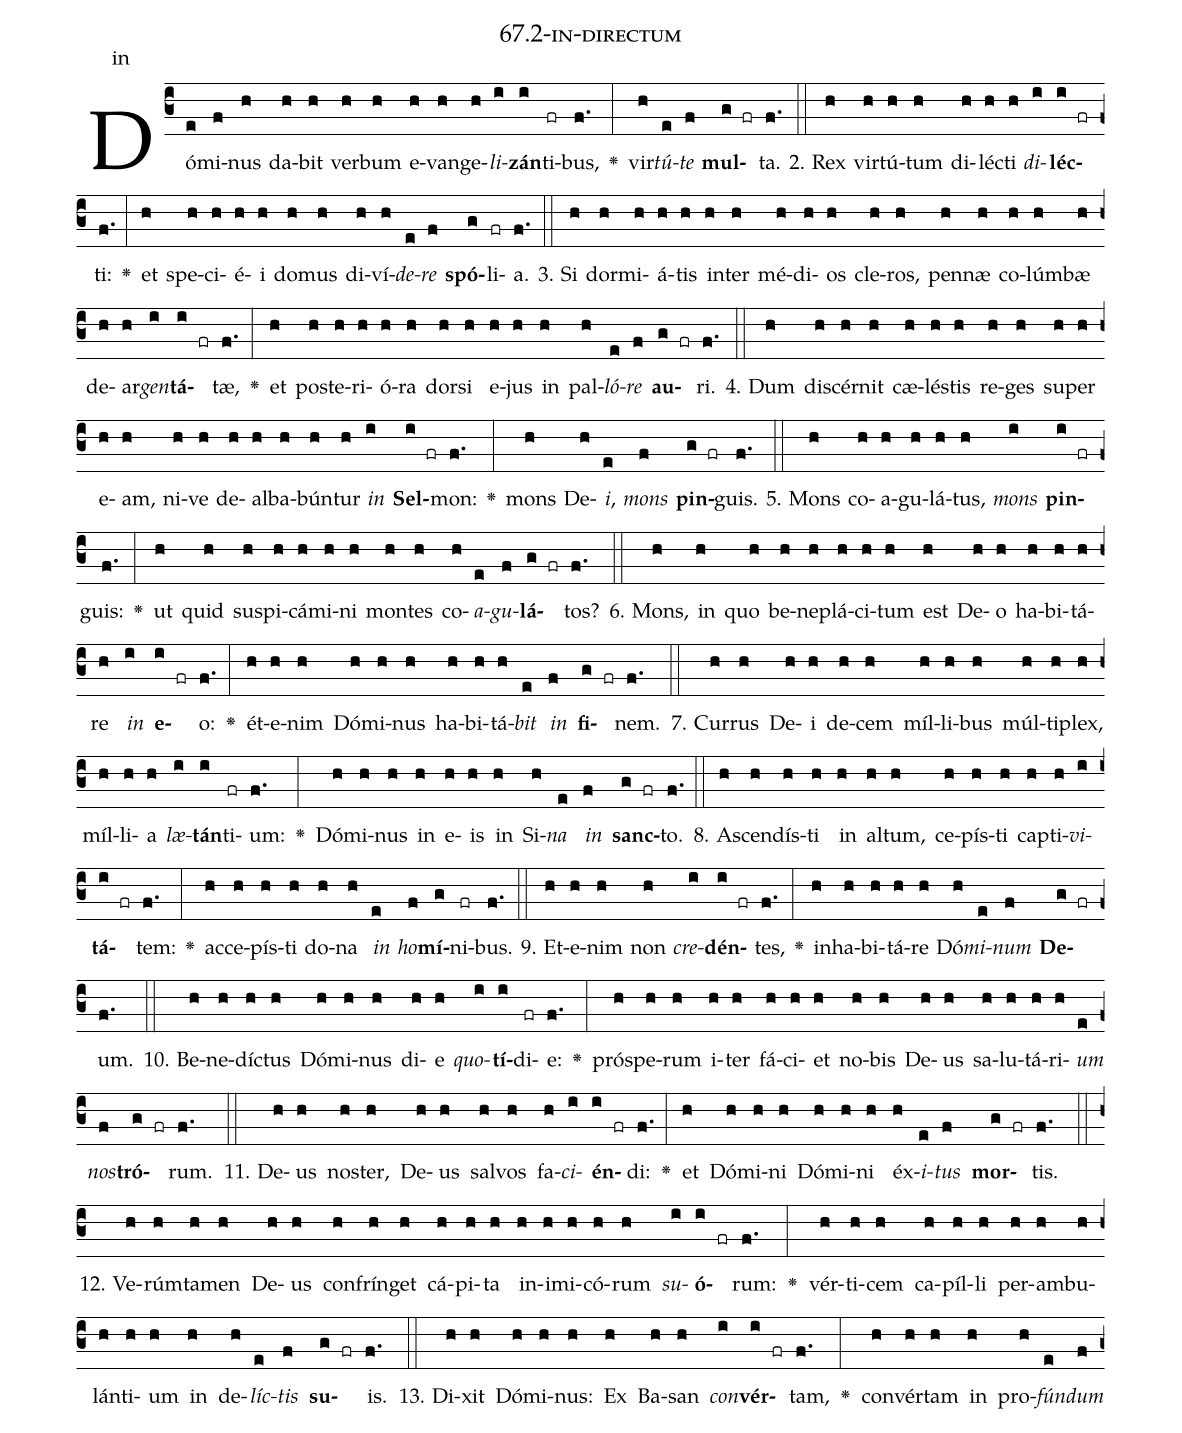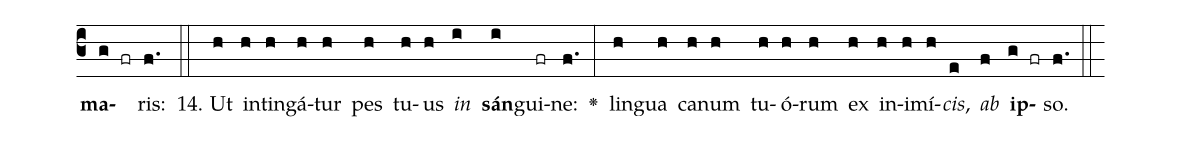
name: 67.2-in-directum;
annotation: in;
%%
(c3)Dó(e)mi(f)nus(h) da(h)bit(h) ver(h)bum(h) e(h)van(h)ge(h)<i>li</i>(i)<b>zán</b>(i)ti(fr)bus,(f.) <v>\greheightstar</v>(:) vir(h)<i>tú</i>(e)<i>te</i>(f) <b>mul</b>(g fr)ta.(f.) (::)
2. Rex(h) vir(h)tú(h)tum(h) di(h)léc(h)ti(h) <i>di</i>(i)<b>léc</b>(i fr)ti:(f.) <v>\greheightstar</v>(:) et(h) spe(h)ci(h)é(h)i(h) do(h)mus(h) di(h)ví(h)<i>de</i>(e)<i>re</i>(f) <b>spó</b>(g)li(fr)a.(f.) (::)
3. Si(h) dor(h)mi(h)á(h)tis(h) in(h)ter(h) mé(h)di(h)os(h) cle(h)ros,(h) pen(h)næ(h) co(h)lúm(h)bæ(h) de(h)ar(h)<i>gen</i>(i)<b>tá</b>(i fr)tæ,(f.) <v>\greheightstar</v>(:) et(h) post(h)e(h)ri(h)ó(h)ra(h) dor(h)si(h) e(h)jus(h) in(h) pal(h)<i>ló</i>(e)<i>re</i>(f) <b>au</b>(g fr)ri.(f.) (::)
4. Dum(h) di(h)scér(h)nit(h) cæ(h)lés(h)tis(h) re(h)ges(h) su(h)per(h) e(h)am,(h) ni(h)ve(h) de(h)al(h)ba(h)bún(h)tur(h) <i>in</i>(i) <b>Sel</b>(i fr)mon:(f.) <v>\greheightstar</v>(:) mons(h) De(h)<i>i</i>,(e) <i>mons</i>(f) <b>pin</b>(g fr)guis.(f.) (::)
5. Mons(h) co(h)a(h)gu(h)lá(h)tus,(h) <i>mons</i>(i) <b>pin</b>(i fr)guis:(f.) <v>\greheightstar</v>(:) ut(h) quid(h) su(h)spi(h)cá(h)mi(h)ni(h) mon(h)tes(h) co(h)<i>a</i>(e)<i>gu</i>(f)<b>lá</b>(g fr)tos?(f.) (::)
6. Mons,(h) in(h) quo(h) be(h)ne(h)plá(h)ci(h)tum(h) est(h) De(h)o(h) ha(h)bi(h)tá(h)re(h) <i>in</i>(i) <b>e</b>(i fr)o:(f.) <v>\greheightstar</v>(:) ét(h)e(h)nim(h) Dó(h)mi(h)nus(h) ha(h)bi(h)tá(h)<i>bit</i>(e) <i>in</i>(f) <b>fi</b>(g fr)nem.(f.) (::)
7. Cur(h)rus(h) De(h)i(h) de(h)cem(h) míl(h)li(h)bus(h) múl(h)ti(h)plex,(h) míl(h)li(h)a(h) <i>læ</i>(i)<b>tán</b>(i)ti(fr)um:(f.) <v>\greheightstar</v>(:) Dó(h)mi(h)nus(h) in(h) e(h)is(h) in(h) Si(h)<i>na</i>(e) <i>in</i>(f) <b>sanc</b>(g fr)to.(f.) (::)
8. A(h)scen(h)dís(h)ti(h) in(h) al(h)tum,(h) ce(h)pís(h)ti(h) cap(h)ti(h)<i>vi</i>(i)<b>tá</b>(i fr)tem:(f.) <v>\greheightstar</v>(:) ac(h)ce(h)pís(h)ti(h) do(h)na(h) <i>in</i>(e) <i>ho</i>(f)<b>mí</b>(g)ni(fr)bus.(f.) (::)
9. Et(h)e(h)nim(h) non(h) <i>cre</i>(i)<b>dén</b>(i fr)tes,(f.) <v>\greheightstar</v>(:) in(h)ha(h)bi(h)tá(h)re(h) Dó(h)<i>mi</i>(e)<i>num</i>(f) <b>De</b>(g fr)um.(f.) (::)
10. Be(h)ne(h)díc(h)tus(h) Dó(h)mi(h)nus(h) di(h)e(h) <i>quo</i>(i)<b>tí</b>(i)di(fr)e:(f.) <v>\greheightstar</v>(:) pró(h)spe(h)rum(h) i(h)ter(h) fá(h)ci(h)et(h) no(h)bis(h) De(h)us(h) sa(h)lu(h)tá(h)ri(h)<i>um</i>(e) <i>nos</i>(f)<b>tró</b>(g fr)rum.(f.) (::)
11. De(h)us(h) nos(h)ter,(h) De(h)us(h) sal(h)vos(h) fa(h)<i>ci</i>(i)<b>én</b>(i fr)di:(f.) <v>\greheightstar</v>(:) et(h) Dó(h)mi(h)ni(h) Dó(h)mi(h)ni(h) éx(h)<i>i</i>(e)<i>tus</i>(f) <b>mor</b>(g fr)tis.(f.) (::)
12. Ve(h)rúm(h)ta(h)men(h) De(h)us(h) con(h)frín(h)get(h) cá(h)pi(h)ta(h) in(h)i(h)mi(h)có(h)rum(h) <i>su</i>(i)<b>ó</b>(i fr)rum:(f.) <v>\greheightstar</v>(:) vér(h)ti(h)cem(h) ca(h)píl(h)li(h) per(h)am(h)bu(h)lán(h)ti(h)um(h) in(h) de(h)<i>líc</i>(e)<i>tis</i>(f) <b>su</b>(g fr)is.(f.) (::)
13. Di(h)xit(h) Dó(h)mi(h)nus:(h) Ex(h) Ba(h)san(h) <i>con</i>(i)<b>vér</b>(i fr)tam,(f.) <v>\greheightstar</v>(:) con(h)vér(h)tam(h) in(h) pro(h)<i>fún</i>(e)<i>dum</i>(f) <b>ma</b>(g fr)ris:(f.) (::)
14. Ut(h) in(h)tin(h)gá(h)tur(h) pes(h) tu(h)us(h) <i>in</i>(i) <b>sán</b>(i)gui(fr)ne:(f.) <v>\greheightstar</v>(:) lin(h)gua(h) ca(h)num(h) tu(h)ó(h)rum(h) ex(h) in(h)i(h)mí(h)<i>cis</i>,(e) <i>ab</i>(f) <b>ip</b>(g fr)so.(f.) (::)
